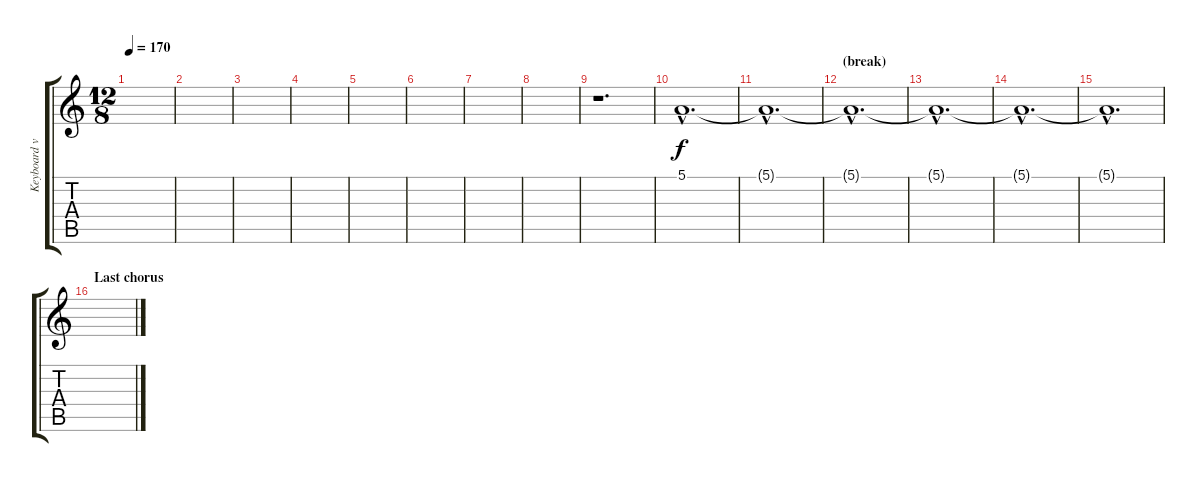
\track ("Keyboard voice and fills" "Keyboard v") {instrument lead6voice}
\staff {score tabs}
\tuning (E4 B3 G3 D3 A2 E2) {hide}
\ts (12 8)
\tempo 170
\clef g2
\ks c
|
|
|
|
|
|
|
|
r.1{d volume 0} |
5.1{hac}.1{d volume 9} |
5.1{hac t}.1{d} |
\section ("" "(break)")
5.1{hac t}.1{d} |
5.1{hac t}.1{d} |
5.1{hac t}.1{d} |
5.1{hac t}.1{d} |
\section ("" "Last chorus")
